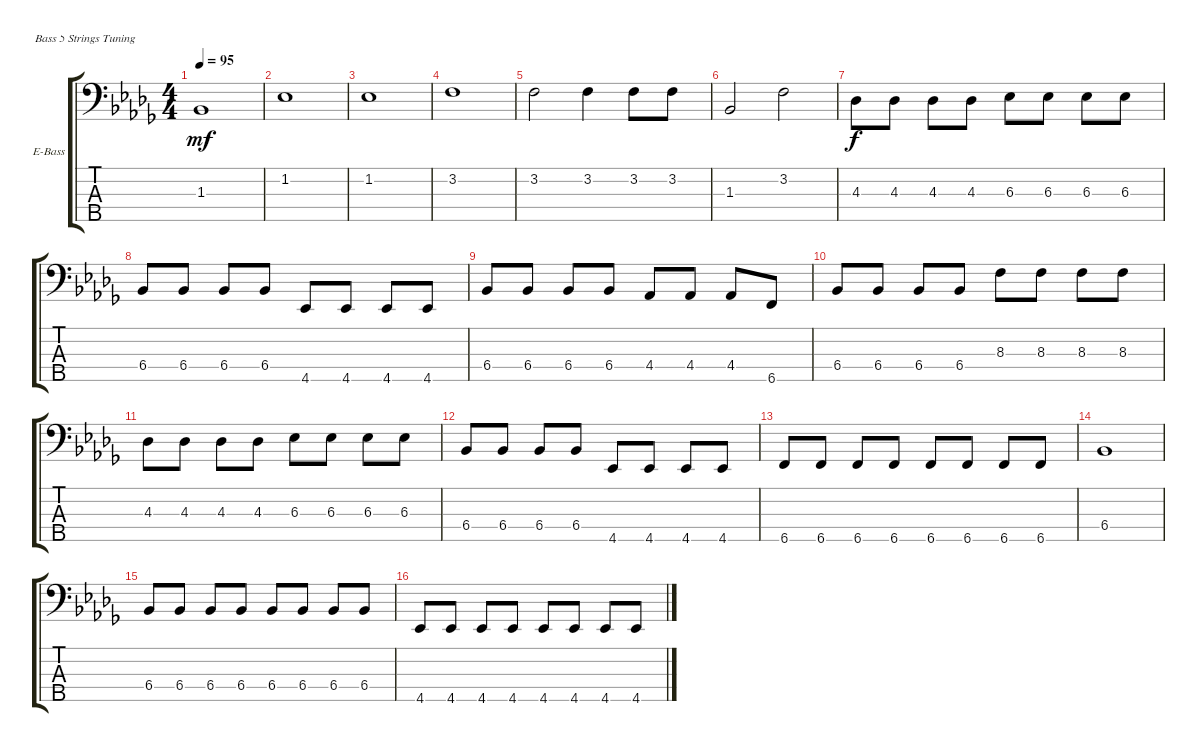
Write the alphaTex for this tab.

\bracketExtendMode groupsimilarinstruments
\firstSystemTrackNameOrientation horizontal
\otherSystemsTrackNameOrientation horizontal
\track ("Electric Bass" "E-Bass") {instrument electricbassfinger}
\staff {score tabs}
\tuning (G2 D2 A1 E1 B0)
\ts (4 4)
\tempo 95
\clef f4
\scale
0.333333
\ks bbminor
1.3.1{dy mf} |
\scale
0.333333 1.2.1 |
\scale
0.333333 1.2.1 |
\scale
0.333333 3.2.1 |
\scale
0.333333 3.2.2 3.2.4 3.2.8 3.2.8 |
\scale
0.333333 1.3.2 3.2.2 |
\scale
0.333333 4.3.8{dy f} 4.3.8 4.3.8 4.3.8 6.3.8 6.3.8 6.3.8 6.3.8 |
\scale
0.333333 6.4.8 6.4.8 6.4.8 6.4.8 4.5.8 4.5.8 4.5.8 4.5.8 |
\scale
0.333333 6.4.8 6.4.8 6.4.8 6.4.8 4.4.8 4.4.8 4.4.8 6.5.8 |
\scale
0.333333 6.4.8 6.4.8 6.4.8 6.4.8 8.3.8 8.3.8 8.3.8 8.3.8 |
\scale
0.333333 4.3.8 4.3.8 4.3.8 4.3.8 6.3.8 6.3.8 6.3.8 6.3.8 |
\scale
0.333333 6.4.8 6.4.8 6.4.8 6.4.8 4.5.8 4.5.8 4.5.8 4.5.8 |
\scale
0.333333 6.5.8 6.5.8 6.5.8 6.5.8 6.5.8 6.5.8 6.5.8 6.5.8 |
\scale
0.333333 6.4.1 |
\scale
0.333333 6.4.8 6.4.8 6.4.8 6.4.8 6.4.8 6.4.8 6.4.8 6.4.8 |
\scale
0.333333 4.5.8 4.5.8 4.5.8 4.5.8 4.5.8 4.5.8 4.5.8 4.5.8
